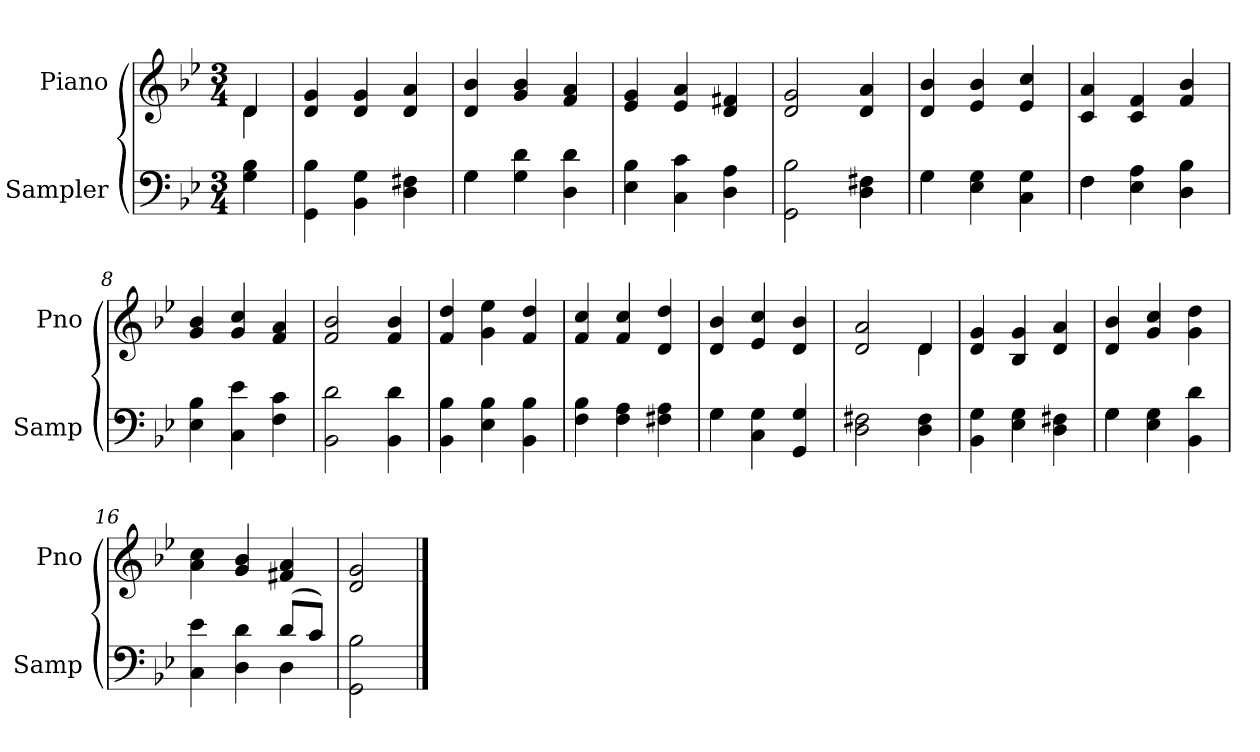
**kern	**kern
*part2	*part1
*staff2	*staff1
*I"Sampler	*I"Piano
*I'Samp	*I'Pno
*clefF4	*clefG2
*k[b-e-]	*k[b-e-]
*B-:	*B-:
*M3/4	*M3/4
=1	=1
*	*^
4G 4B-	4d/	4d
*	*v	*v
=2	=2
4GG 4B-	4d 4g
4BB- 4G	4d 4g
4D 4F#X	4d 4a
=3	=3
*^	*
4G\	4G	4d 4b-
4G 4d	2ryy	4g 4b-
4D 4d	.	4f 4a
*v	*v	*
=4	=4
4E- 4B-	4e- 4g
4C 4c	4e- 4a
4D 4A	4d 4f#X
=5	=5
2GG 2B-	2d 2g
4D 4F#X	4d 4a
=6	=6
*^	*
4G\	4G	4d 4b-
4E- 4G	2ryy	4e- 4b-
4C 4G	.	4e- 4cc
=7	=7	=7
4F\	4F	4c 4a
4E- 4A	2ryy	4c 4f
4D 4B-	.	4f 4b-
*v	*v	*
=8	=8
4E- 4B-	4g 4b-
4C 4e-	4g 4cc
4F 4c	4f 4a
=9	=9
2BB- 2d	2f 2b-
4BB- 4d	4f 4b-
=10	=10
4BB- 4B-	4f 4dd
4E- 4B-	4g 4ee-
4BB- 4B-	4f 4dd
=11	=11
4F 4B-	4f 4cc
4F 4A	4f 4cc
4F#X 4A	4d 4dd
=12	=12
*^	*
4G\	4G	4d 4b-
4C 4G	2ryy	4e- 4cc
4GG 4G	.	4d 4b-
*v	*v	*
=13	=13
*	*^
2D 2F#X	2d 2a	2ryy
4D 4F#	4d/	4d
*	*v	*v
=14	=14
4BB- 4G	4d 4g
4E- 4G	4B- 4g
4D 4F#X	4d 4a
=15	=15
*^	*
4G\	4G	4d 4b-
4E- 4G	2ryy	4g 4cc
4BB- 4d	.	4g 4dd
=16	=16	=16
4C 4e-	2ryy	4a 4cc
4D 4d	.	4g 4b-
(8d/L	4D	4f#X 4a
8c/J)	.	.
*v	*v	*
=17	=17
2GG 2B-	2d 2g
==	==
*-	*-
